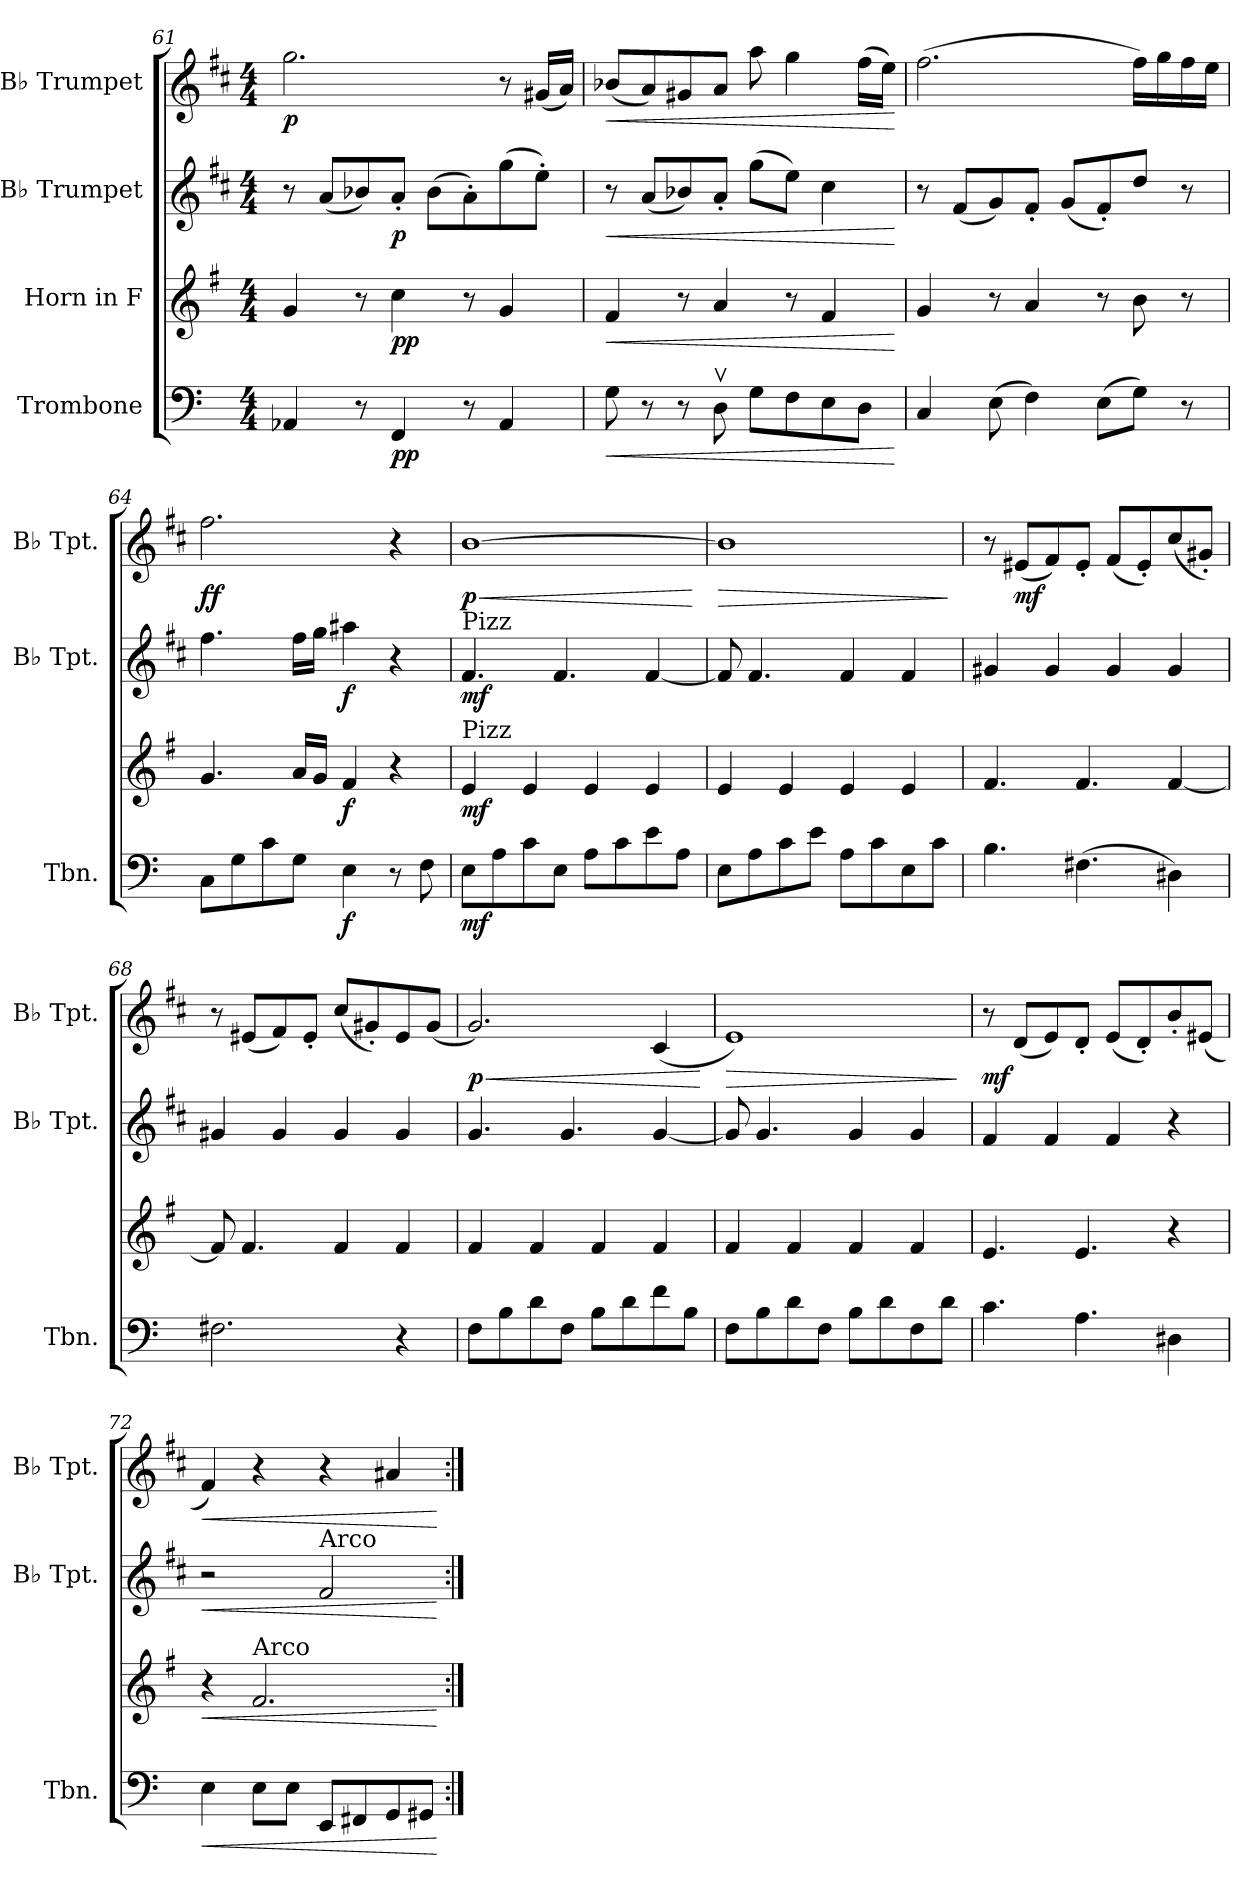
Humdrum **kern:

**kern	**dynam	**kern	**dynam	**kern	**dynam	**kern	**dynam
*part4	*part4	*part3	*part3	*part2	*part2	*part1	*part1
*staff4	*staff4	*staff3	*staff3	*staff2	*staff2	*staff1	*staff1
*I"Trombone	*	*I"Horn in F	*	*I"B♭ Trumpet	*	*I"B♭ Trumpet	*
*I'Tbn.	*	*	*	*I'B♭ Tpt.	*	*I'B♭ Tpt.	*
!!LO:PB:g=z
*clefF4	*	*clefG2	*	*clefG2	*	*clefG2	*
*	*	*ITrd4c7	*	*ITrd1c2	*	*ITrd1c2	*
*k[]	*	*k[]	*	*k[]	*	*k[]	*
*M4/4	*	*M4/4	*	*M4/4	*	*M4/4	*
=61	=61	=61	=61	=61	=61	=61	=61
!	!	!	!	!	!	!	!LO:DY:b
4AA-X/	.	4c/	.	8r	.	2.ff\	p
.	.	.	.	(<8g/L	.	.	.
8r	.	8r	.	8a-X/)	.	.	.
!	!LO:DY:b	!	!LO:DY:b	!	!LO:DY:b	!	!
4FF/	pp	4f\	pp	8g'/J	p	.	.
.	.	.	.	(>8a-\L	.	.	.
8r	.	8r	.	8g'\)	.	.	.
4AA-/	.	4c/	.	(>8ff\	.	8r	.
.	.	.	.	8dd'\J)	.	(<16f#X/LL	.
.	.	.	.	.	.	16g/JJ)	.
=62	=62	=62	=62	=62	=62	=62	=62
!	!LO:HP:b	!	!LO:HP:b	!	!LO:HP:b	!	!LO:HP:b
8G\	<	4B/	<	8r	<	(<8a-X/L	<
8r	.	.	.	(<8g/L	.	8g/)	.
8r	.	8r	.	8a-X/)	.	8f#X/	.
8Dv\	.	4d/	.	8g'/J	.	8g/J	.
8G\L	.	.	.	(>8ff\L	.	8gg\	.
8F\	.	8r	.	8dd\J)	.	4ff\	.
8E\	.	4B/	.	4b\	.	.	.
8D\J	.	.	.	.	.	(>16ee\LL	.
.	.	.	.	.	.	16dd\JJ)	.
.	[	.	[	.	[	.	[
=63	=63	=63	=63	=63	=63	=63	=63
4C/	.	4c/	.	8r	.	(>2.ee\	.
.	.	.	.	(<8e/L	.	.	.
(>8E\	.	8r	.	8f/)	.	.	.
4F\)	.	4d/	.	8e'/J	.	.	.
.	.	.	.	(<8f/L	.	.	.
(>8E\L	.	8r	.	8e'/)	.	.	.
8G\J)	.	8e\	.	8cc/J	.	16ee\LL)	.
.	.	.	.	.	.	16ff\	.
8r	.	8r	.	8r	.	16ee\	.
.	.	.	.	.	.	16dd\JJ	.
=64	=64	=64	=64	=64	=64	=64	=64
!	!	!	!	!	!	!	!LO:DY:b
8C\L	.	4.c/	.	4.ee\	.	2.ee\	ff
8G\	.	.	.	.	.	.	.
8c\	.	.	.	.	.	.	.
8G\J	.	16d/LL	.	16ee\LL	.	.	.
.	.	16c/JJ	.	16ff\JJ	.	.	.
!	!LO:DY:b	!	!LO:DY:b	!	!LO:DY:b	!	!
4E\	f	4B/	f	4gg#X\	f	.	.
8r	.	4r	.	4r	.	4r	.
8F\	.	.	.	.	.	.	.
!!LO:LB:g=z
=65	=65	=65	=65	=65	=65	=65	=65
!	!	!	!	!LO:TX:a:t=Pizz	!	!	!
!	!	!LO:TX:a:t=Pizz	!	!	!	!	!
!	!LO:DY:b	!	!LO:DY:b	!	!LO:DY:b	!	!LO:HP:b
!	!	!	!	!	!	!	!LO:DY:n=1:b
8E\L	mf	4A/	mf	4.e/	mf	[1a	< p
8A\	.	.	.	.	.	.	.
8c\	.	4A/	.	.	.	.	.
8E\J	.	.	.	4.e/	.	.	.
8A\L	.	4A/	.	.	.	.	.
8c\	.	.	.	.	.	.	.
8e\	.	4A/	.	[4e/	.	.	.
8A\J	.	.	.	.	.	.	.
.	.	.	.	.	.	.	[
=66	=66	=66	=66	=66	=66	=66	=66
!	!	!	!	!	!	!	!LO:HP:b
8E\L	.	4A/	.	8e/]	.	1a]	>
8A\	.	.	.	4.e/	.	.	.
8c\	.	4A/	.	.	.	.	.
8e\J	.	.	.	.	.	.	.
8A\L	.	4A/	.	4e/	.	.	.
8c\	.	.	.	.	.	.	.
8E\	.	4A/	.	4e/	.	.	.
8c\J	.	.	.	.	.	.	.
.	.	.	.	.	.	.	]
=67	=67	=67	=67	=67	=67	=67	=67
4.B\	.	4.B/	.	4f#X/	.	8r	.
!	!	!	!	!	!	!	!LO:DY:b
.	.	.	.	.	.	(<8d#X/L	mf
.	.	.	.	4f#/	.	8e/)	.
(>4.F#X\	.	4.B/	.	.	.	8d#'/J	.
.	.	.	.	4f#/	.	(<8e/L	.
.	.	.	.	.	.	8d#'/)	.
4D#X\)	.	[4B/	.	4f#/	.	(<8b/	.
.	.	.	.	.	.	8f#X'/J)	.
=68	=68	=68	=68	=68	=68	=68	=68
2.F#X\	.	8B/]	.	4f#X/	.	8r	.
.	.	4.B/	.	.	.	(<8d#X/L	.
.	.	.	.	4f#/	.	8e/)	.
.	.	.	.	.	.	8d#'/J	.
.	.	4B/	.	4f#/	.	(<8b/L	.
.	.	.	.	.	.	8f#X'/)	.
4r	.	4B/	.	4f#/	.	8d#/	.
.	.	.	.	.	.	(<8f#/J	.
!!LO:LB:g=z
=69	=69	=69	=69	=69	=69	=69	=69
!	!	!	!	!	!	!	!LO:HP:b
!	!	!	!	!	!	!	!LO:DY:n=1:b
8F\L	.	4B/	.	4.f/	.	2.f/)	< p
8B\	.	.	.	.	.	.	.
8d\	.	4B/	.	.	.	.	.
8F\J	.	.	.	4.f/	.	.	.
8B\L	.	4B/	.	.	.	.	.
8d\	.	.	.	.	.	.	.
8f\	.	4B/	.	[4f/	.	(<4B/	.
8B\J	.	.	.	.	.	.	.
.	.	.	.	.	.	.	[
=70	=70	=70	=70	=70	=70	=70	=70
!	!	!	!	!	!	!	!LO:HP:b
8F\L	.	4B/	.	8f/]	.	1d)	>
8B\	.	.	.	4.f/	.	.	.
8d\	.	4B/	.	.	.	.	.
8F\J	.	.	.	.	.	.	.
8B\L	.	4B/	.	4f/	.	.	.
8d\	.	.	.	.	.	.	.
8F\	.	4B/	.	4f/	.	.	.
8d\J	.	.	.	.	.	.	.
.	.	.	.	.	.	.	]
=71	=71	=71	=71	=71	=71	=71	=71
!	!	!	!	!	!	!	!LO:DY:b
4.c\	.	4.A/	.	4e/	.	8r	mf
.	.	.	.	.	.	(<8c/L	.
.	.	.	.	4e/	.	8d/)	.
4.A\	.	4.A/	.	.	.	8c'/J	.
.	.	.	.	4e/	.	(<8d/L	.
.	.	.	.	.	.	8c'/)	.
4D#X\	.	4r	.	4r	.	8a'/	.
.	.	.	.	.	.	(<8d#X/J	.
=72	=72	=72	=72	=72	=72	=72	=72
!	!LO:HP:b	!	!LO:HP:b	!	!LO:HP:b	!	!LO:HP:b
4E\	<	4r	<	2r	<	4e/)	<
!	!	!LO:TX:a:t=Arco	!	!	!	!	!
8E\L	.	2.B/	.	.	.	4r	.
8E\J	.	.	.	.	.	.	.
!	!	!	!	!LO:TX:a:t=Arco	!	!	!
8EE/L	.	.	.	2e/	.	4r	.
8FF#X/	.	.	.	.	.	.	.
8GG/	.	.	.	.	.	4g#X/	.
8GG#X/J	.	.	.	.	.	.	.
.	[	.	[	.	[	.	[
=:|!	=:|!	=:|!	=:|!	=:|!	=:|!	=:|!	=:|!
*-	*-	*-	*-	*-	*-	*-	*-
